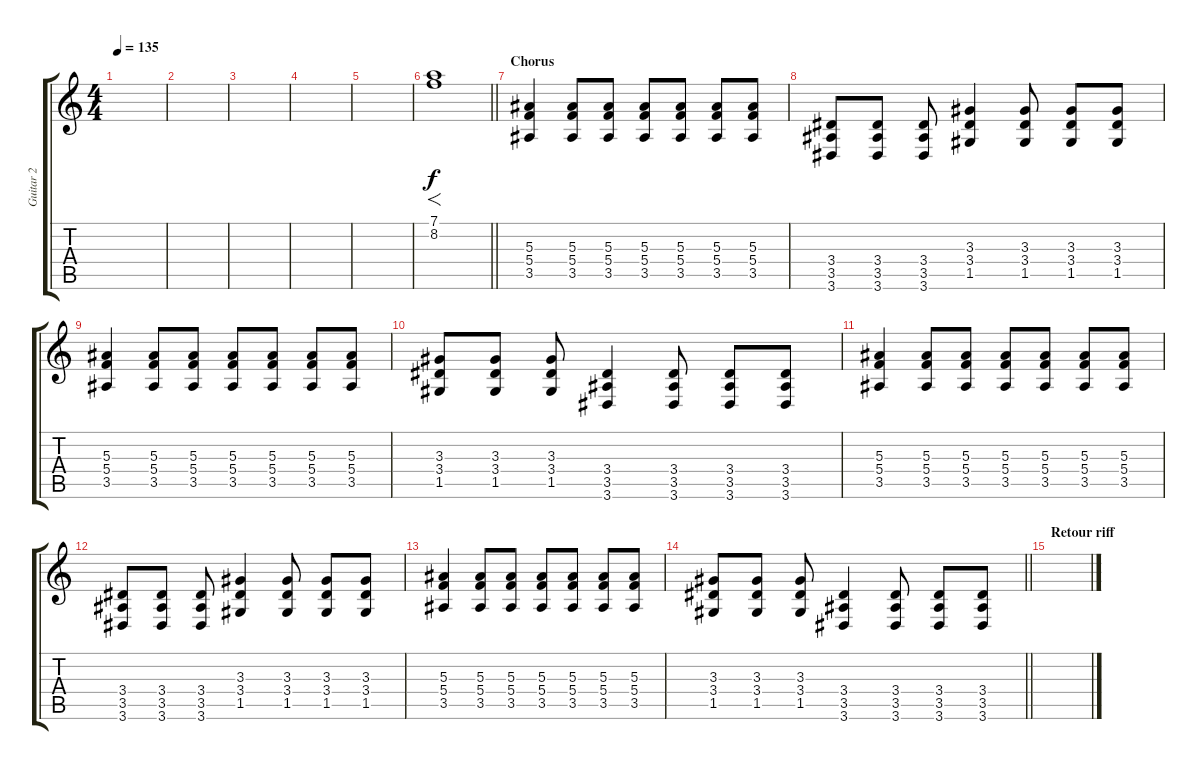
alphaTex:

\track ("Guitar 2" "Guitar 2") {instrument distortionguitar}
\staff {score tabs}
\tuning (D4 A3 F3 C3 G2 C2) {hide}
\ts (4 4)
\tempo 135
\clef g2
\ks c
|
|
|
|
|
\barLineRight lightlight
(7.1 8.2).1{f} |
\section ("" "Chorus")
(5.3 5.4 3.5).4 (5.3 5.4 3.5).8 (5.3 5.4 3.5).8 (5.3 5.4 3.5).8 (5.3 5.4 3.5).8 (5.3 5.4 3.5).8 (5.3 5.4 3.5).8 |
(3.4 3.5 3.6).8 (3.4 3.5 3.6).8 (3.4 3.5 3.6).8 (3.3 3.4 1.5).4 (3.3 3.4 1.5).8 (3.3 3.4 1.5).8 (3.3 3.4 1.5).8 |
(5.3 5.4 3.5).4 (5.3 5.4 3.5).8 (5.3 5.4 3.5).8 (5.3 5.4 3.5).8 (5.3 5.4 3.5).8 (5.3 5.4 3.5).8 (5.3 5.4 3.5).8 |
(3.3 3.4 1.5).8 (3.3 3.4 1.5).8 (3.3 3.4 1.5).8 (3.4 3.5 3.6).4 (3.4 3.5 3.6).8 (3.4 3.5 3.6).8 (3.4 3.5 3.6).8 |
(5.3 5.4 3.5).4 (5.3 5.4 3.5).8 (5.3 5.4 3.5).8 (5.3 5.4 3.5).8 (5.3 5.4 3.5).8 (5.3 5.4 3.5).8 (5.3 5.4 3.5).8 |
(3.4 3.5 3.6).8 (3.4 3.5 3.6).8 (3.4 3.5 3.6).8 (3.3 3.4 1.5).4 (3.3 3.4 1.5).8 (3.3 3.4 1.5).8 (3.3 3.4 1.5).8 |
(5.3 5.4 3.5).4 (5.3 5.4 3.5).8 (5.3 5.4 3.5).8 (5.3 5.4 3.5).8 (5.3 5.4 3.5).8 (5.3 5.4 3.5).8 (5.3 5.4 3.5).8 |
\barLineRight lightlight
(3.3 3.4 1.5).8 (3.3 3.4 1.5).8 (3.3 3.4 1.5).8 (3.4 3.5 3.6).4 (3.4 3.5 3.6).8 (3.4 3.5 3.6).8 (3.4 3.5 3.6).8 |
\section ("" "Retour riff")
